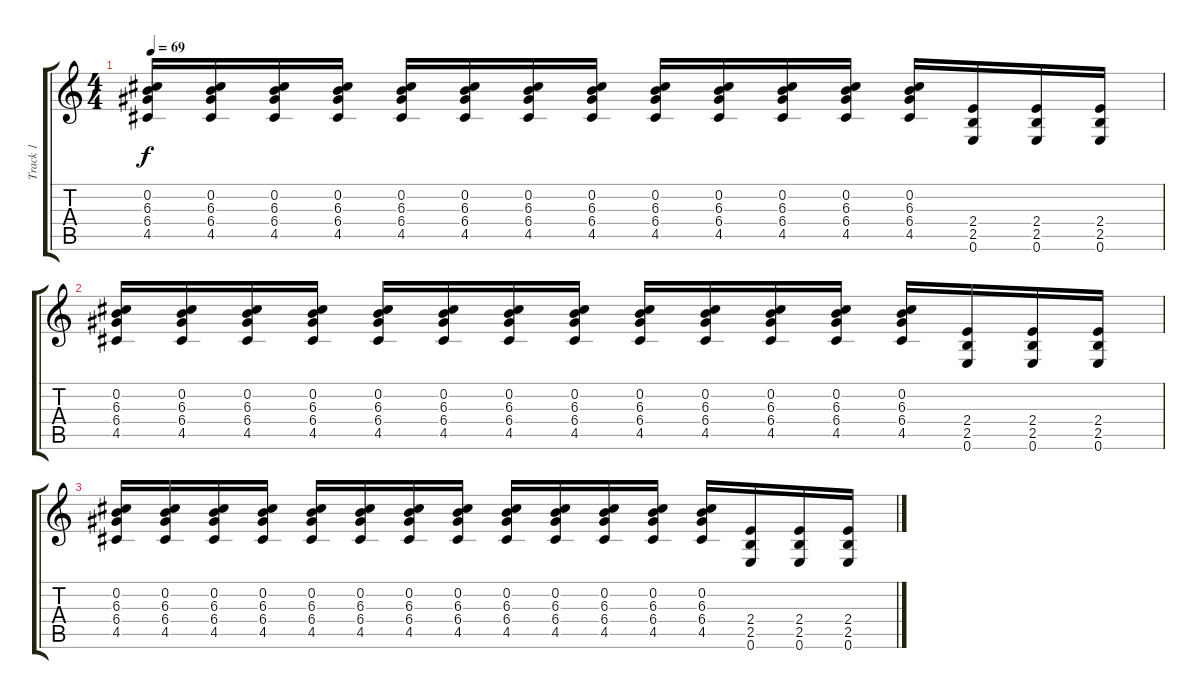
\track ("Track 1" "Track 1") {instrument overdrivenguitar}
\staff {score tabs}
\tuning (E4 B3 G3 D3 A2 E2) {hide}
\ts (4 4)
\tempo 69
\clef g2
\ks c
(0.2 6.3 6.4 4.5).16{dy f} (0.2 6.3 6.4 4.5).16 (0.2 6.3 6.4 4.5).16 (0.2 6.3 6.4 4.5).16 (0.2 6.3 6.4 4.5).16 (0.2 6.3 6.4 4.5).16 (0.2 6.3 6.4 4.5).16 (0.2 6.3 6.4 4.5).16 (0.2 6.3 6.4 4.5).16 (0.2 6.3 6.4 4.5).16 (0.2 6.3 6.4 4.5).16 (0.2 6.3 6.4 4.5).16 (0.2 6.3 6.4 4.5).16 (2.4 2.5 0.6).16 (2.4 2.5 0.6).16 (2.4 2.5 0.6).16 |
(0.2 6.3 6.4 4.5).16 (0.2 6.3 6.4 4.5).16 (0.2 6.3 6.4 4.5).16 (0.2 6.3 6.4 4.5).16 (0.2 6.3 6.4 4.5).16 (0.2 6.3 6.4 4.5).16 (0.2 6.3 6.4 4.5).16 (0.2 6.3 6.4 4.5).16 (0.2 6.3 6.4 4.5).16 (0.2 6.3 6.4 4.5).16 (0.2 6.3 6.4 4.5).16 (0.2 6.3 6.4 4.5).16 (0.2 6.3 6.4 4.5).16 (2.4 2.5 0.6).16 (2.4 2.5 0.6).16 (2.4 2.5 0.6).16 |
(0.2 6.3 6.4 4.5).16 (0.2 6.3 6.4 4.5).16 (0.2 6.3 6.4 4.5).16 (0.2 6.3 6.4 4.5).16 (0.2 6.3 6.4 4.5).16 (0.2 6.3 6.4 4.5).16 (0.2 6.3 6.4 4.5).16 (0.2 6.3 6.4 4.5).16 (0.2 6.3 6.4 4.5).16 (0.2 6.3 6.4 4.5).16 (0.2 6.3 6.4 4.5).16 (0.2 6.3 6.4 4.5).16 (0.2 6.3 6.4 4.5).16 (2.4 2.5 0.6).16 (2.4 2.5 0.6).16 (2.4 2.5 0.6).16
